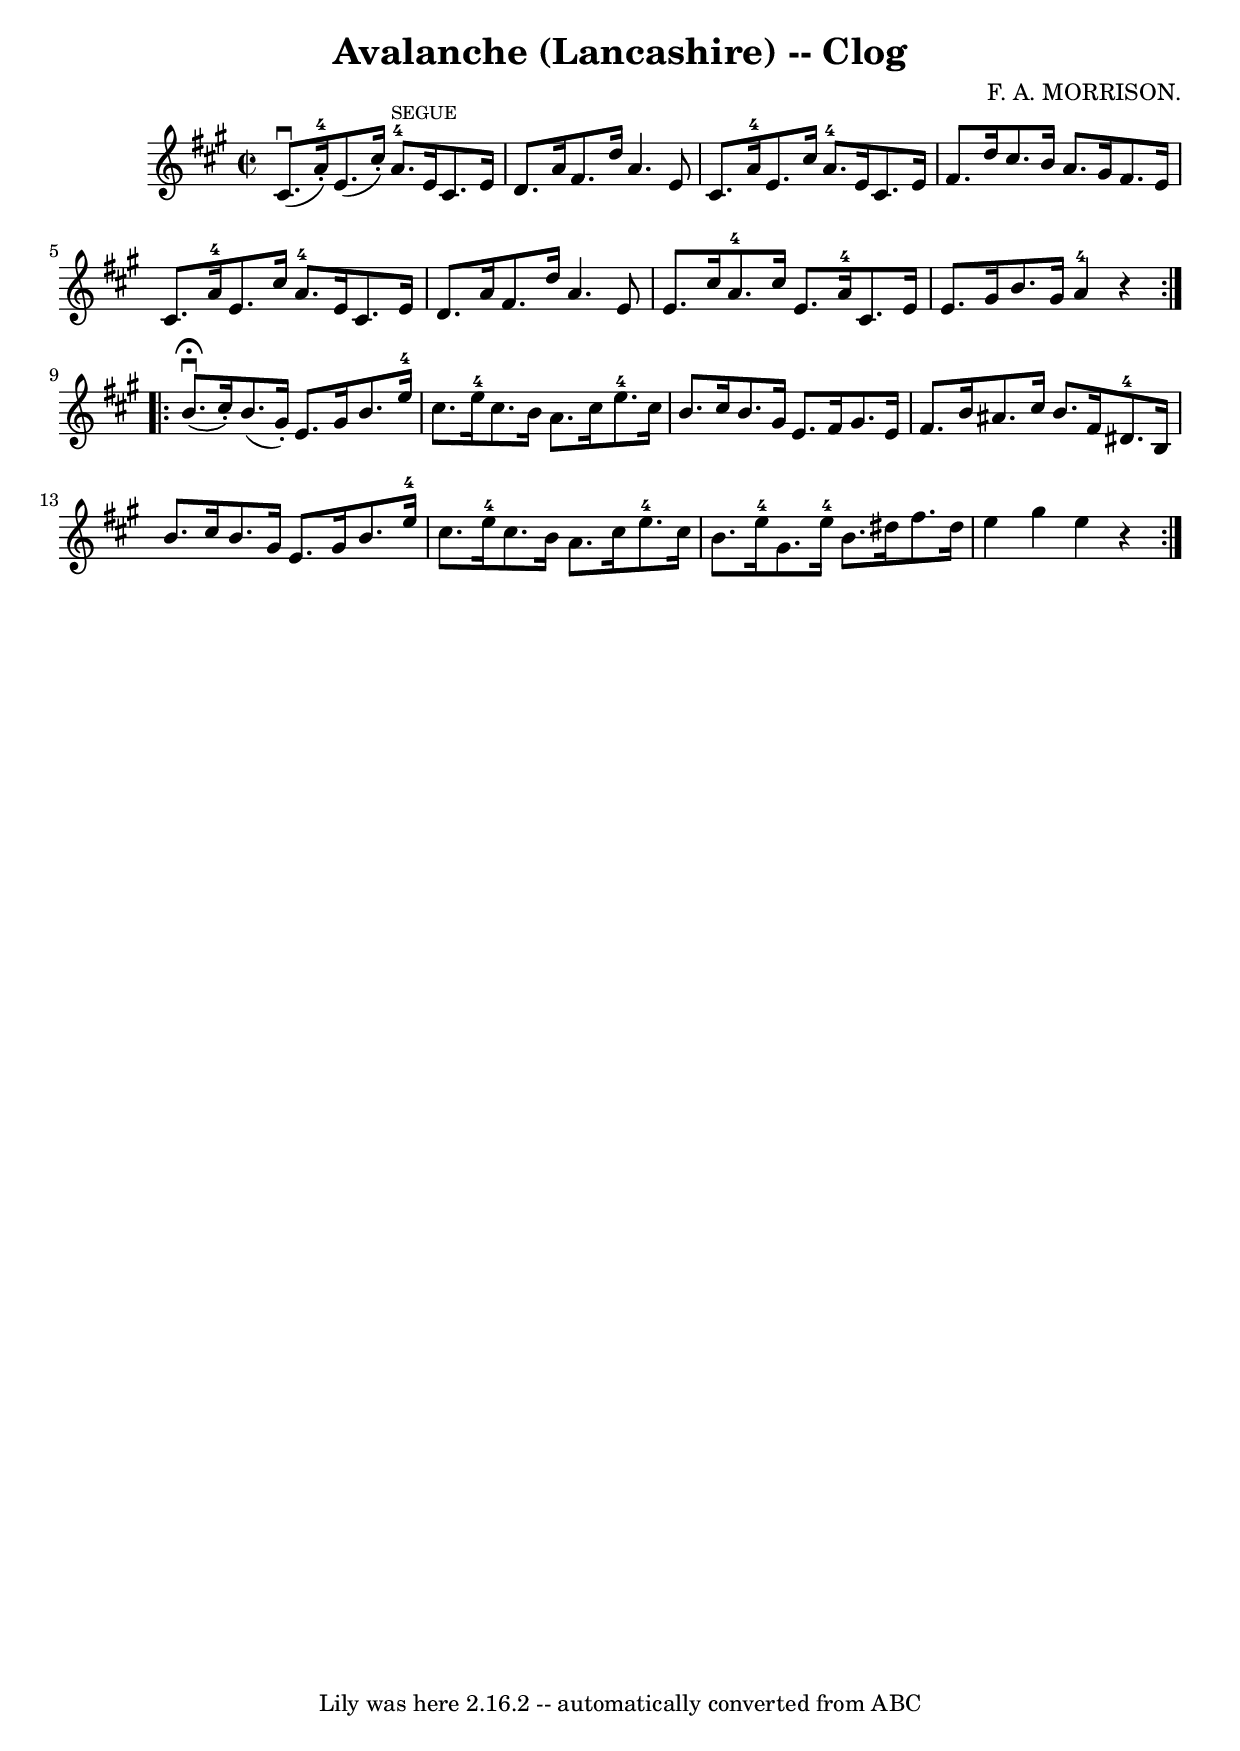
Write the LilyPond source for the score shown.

\version "2.16.2"
\include "Mammoth.ily"
\header {
  %% book = "Ryan's Mammoth Collection"
  composer = "F. A. MORRISON."
  crossRefNumber = "1"
  footnotes = "\\\\158 943"
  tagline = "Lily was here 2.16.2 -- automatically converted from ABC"
  title = "Avalanche (Lancashire) -- Clog"

}
voicedefault =  {



  \repeat volta 2 {

    \override Staff.TimeSignature #'style = #'C
    \time 2/2 
    \key a \major
    cis'8.^\downbow(a'16-4-.) e'8. (
    cis''16-.) a'8.-4^\segue e'16 cis'8. e'16    |
    
    d'8. a'16 fis'8. d''16 a'4. e'8    |
    cis'8. a'16-4 e'8. cis''16 a'8.-4 e'16 cis'8. e'16    |
    
    fis'8. d''16 cis''8. b'16 a'8. gis'16 fis'8. e'16    
    |
    cis'8. a'16-4 e'8. cis''16 a'8.-4 e'16    
    cis'8. e'16    |
    d'8. a'16 fis'8. d''16 a'4. e'8    
    |
    e'8. cis''16 a'8.-4 cis''16 e'8. a'16-4   
    cis'8. e'16    |
    e'8. gis'16 b'8. gis'16 a'4-4   
    r4   
  }     
  \repeat volta 2 {
    b'8.^\fermata^\downbow(cis''16-.) b'8. (gis'16-.) e'8. gis'16 b'8. e''16-4   |
    cis''8.    
    e''16-4 cis''8. b'16 a'8. cis''16 e''8.-4 cis''16    
    |
    b'8. cis''16 b'8. gis'16 e'8. fis'16 gis'8.    
    e'16    |
    fis'8. b'16 ais'8. cis''16 b'8. fis'16    
    dis'8.-4 b16    |
    b'8. cis''16 b'8. gis'16 e'8.    
    gis'16 b'8. e''16-4   |
    cis''8. e''16-4 cis''8.    
    b'16 a'8. cis''16 e''8.-4 cis''16    |
    b'8. e''16-4 gis'8. e''16-4 b'8. dis''16 fis''8. dis''16    |
    
    e''4 gis''4 e''4    r4   
  }   

}

\score{
  <<

    \context Staff="default"
    {
      \voicedefault 
      
    }

  >>
  \layout {
    
  }
  \midi {
  }

}
